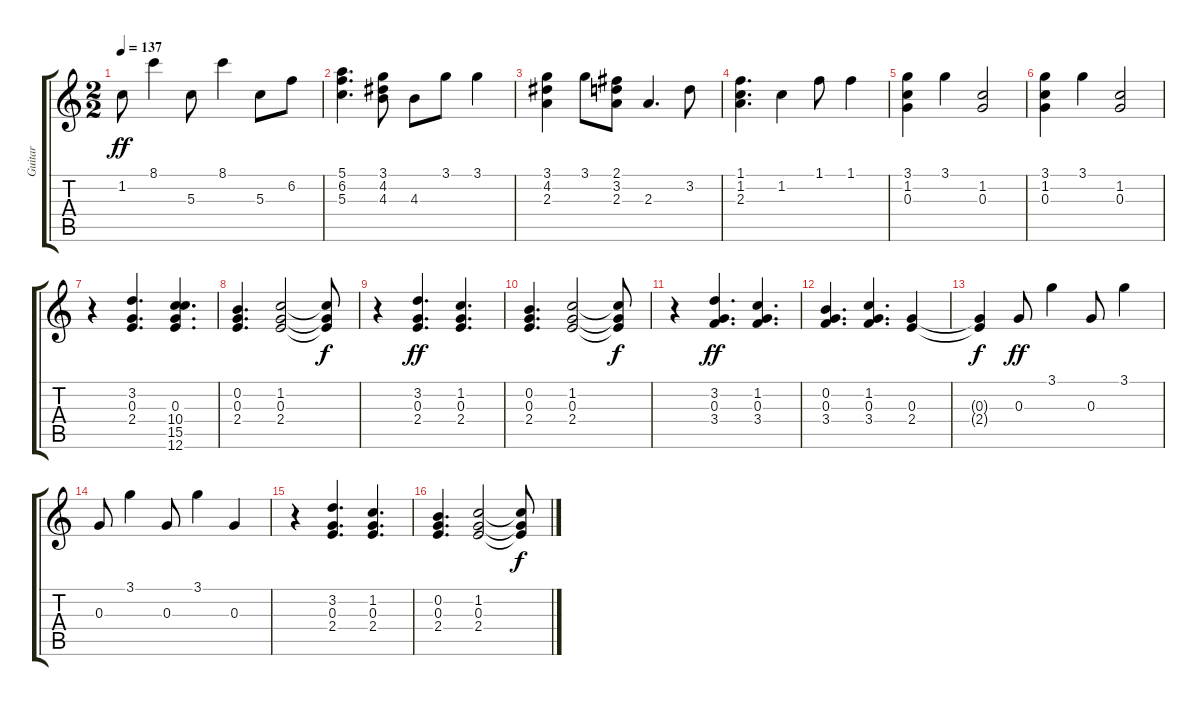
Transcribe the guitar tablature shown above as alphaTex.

\track ("Guitar" "Guitar") {instrument electricguitarmuted}
\staff {score tabs}
\tuning (E4 B3 G3 D3 A2 E2) {hide}
\ts (2 2)
\tempo 137
\clef g2
\ks c
1.2.8{dy ff} 8.1.4 5.3.8 8.1.4 5.3.8 6.2.8 |
(5.1 6.2 5.3).4{d} (3.1 4.2 4.3).8 4.3.8 3.1.8 3.1.4 |
(3.1 4.2 2.3).4 3.1.8 (2.1 3.2 2.3).8 2.3.4{d} 3.2.8 |
(1.1 1.2 2.3).4{d} 1.2.4 1.1.8 1.1.4 |
(3.1 1.2 0.3).4 3.1.4 (1.2 0.3).2 |
(3.1 1.2 0.3).4 3.1.4 (1.2 0.3).2 |
r.4 (3.2 0.3 2.4).4{d} (0.3 10.4 15.5 12.6).4{d} |
(0.2 0.3 2.4).4{d} (1.2 0.3 2.4).2 (1.2{t} 0.3{t} 2.4{t}).8{dy f} |
r.4 (3.2 0.3 2.4).4{d dy ff} (1.2 0.3 2.4).4{d} |
(0.2 0.3 2.4).4{d} (1.2 0.3 2.4).2 (1.2{t} 0.3{t} 2.4{t}).8{dy f} |
r.4 (3.2 0.3 3.4).4{d dy ff} (1.2 0.3 3.4).4{d} |
(0.2 0.3 3.4).4{d} (1.2 0.3 3.4).4{d} (0.3 2.4).4 |
(0.3{t} 2.4{t}).4{dy f} 0.3.8{dy ff} 3.1.4 0.3.8 3.1.4 |
0.3.8 3.1.4 0.3.8 3.1.4 0.3.4 |
r.4 (3.2 0.3 2.4).4{d} (1.2 0.3 2.4).4{d} |
(0.2 0.3 2.4).4{d} (1.2 0.3 2.4).2 (1.2{t} 0.3{t} 2.4{t}).8{dy f}
